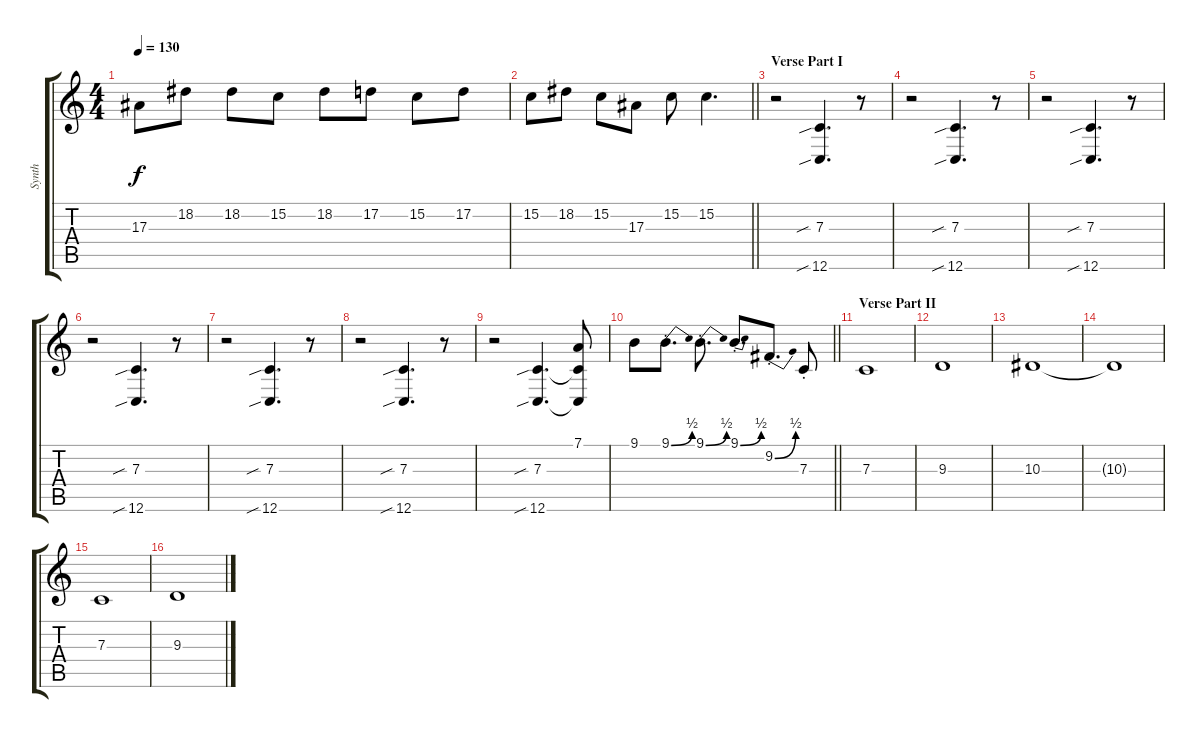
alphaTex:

\track ("Synth" "Synth") {instrument lead2sawtooth}
\staff {score tabs}
\tuning (D4 A3 F3 C3 G2 C2) {hide}
\ts (4 4)
\tempo 130
\clef g2
\ks c
17.3.8{dy f} 18.2.8 18.2.8 15.2.8 18.2.8 17.2.8 15.2.8 17.2.8 |
\barLineRight lightlight
15.2.8 18.2.8 15.2.8 17.3.8 15.2.8 15.2.4{d} |
\section ("" "Verse Part I")
r.2{volume 11} (7.3{sib} 12.6{sib}).4{d} r.8 |
r.2 (7.3{sib} 12.6{sib}).4{d} r.8 |
r.2 (7.3{sib} 12.6{sib}).4{d} r.8 |
r.2 (7.3{sib} 12.6{sib}).4{d} r.8 |
r.2 (7.3{sib} 12.6{sib}).4{d} r.8 |
r.2 (7.3{sib} 12.6{sib}).4{d} r.8 |
r.2 (7.3{sib} 12.6{sib}).4{d} (7.1 7.3{t} 12.6{t}).8 |
\barLineRight lightlight
9.1.8 9.1{be (bend 0 0 60 2) st}.8{d} 9.1{be (bend 0 0 60 2) st}.8{d} 9.1{be (bend 0 0 60 2) st}.8{d} 9.2{be (bend 0 0 60 2) st}.8{d} 7.3{st}.8 |
\section ("" "Verse Part II")
7.3.1 |
9.3.1 |
10.3.1 |
10.3{t}.1 |
7.3.1 |
9.3.1
